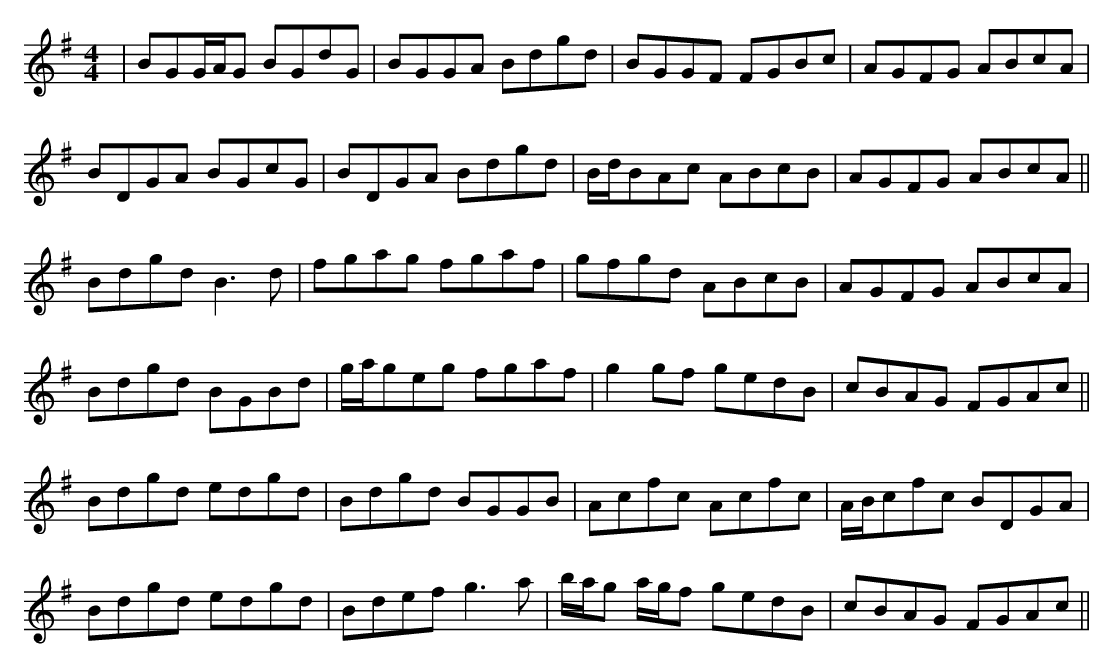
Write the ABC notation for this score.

X:1
M:4/4
K:G
|BGG/A/G BGdG|BGGA Bdgd|BGGF FGBc|AGFG ABcA|
BDGA BGcG|BDGA Bdgd|B/d/BAc ABcB|AGFG ABcA||
Bdgd B3d|fgag fgaf|gfgd ABcB|AGFG ABcA|
Bdgd BGBd|g/a/geg fgaf|g2gf gedB|cBAG FGAc||
Bdgd edgd|Bdgd BGGB|Acfc Acfc|A/B/cfc BDGA|
Bdgd edgd|Bdef g3a|b/a/g a/g/f gedB|cBAG FGAc||
